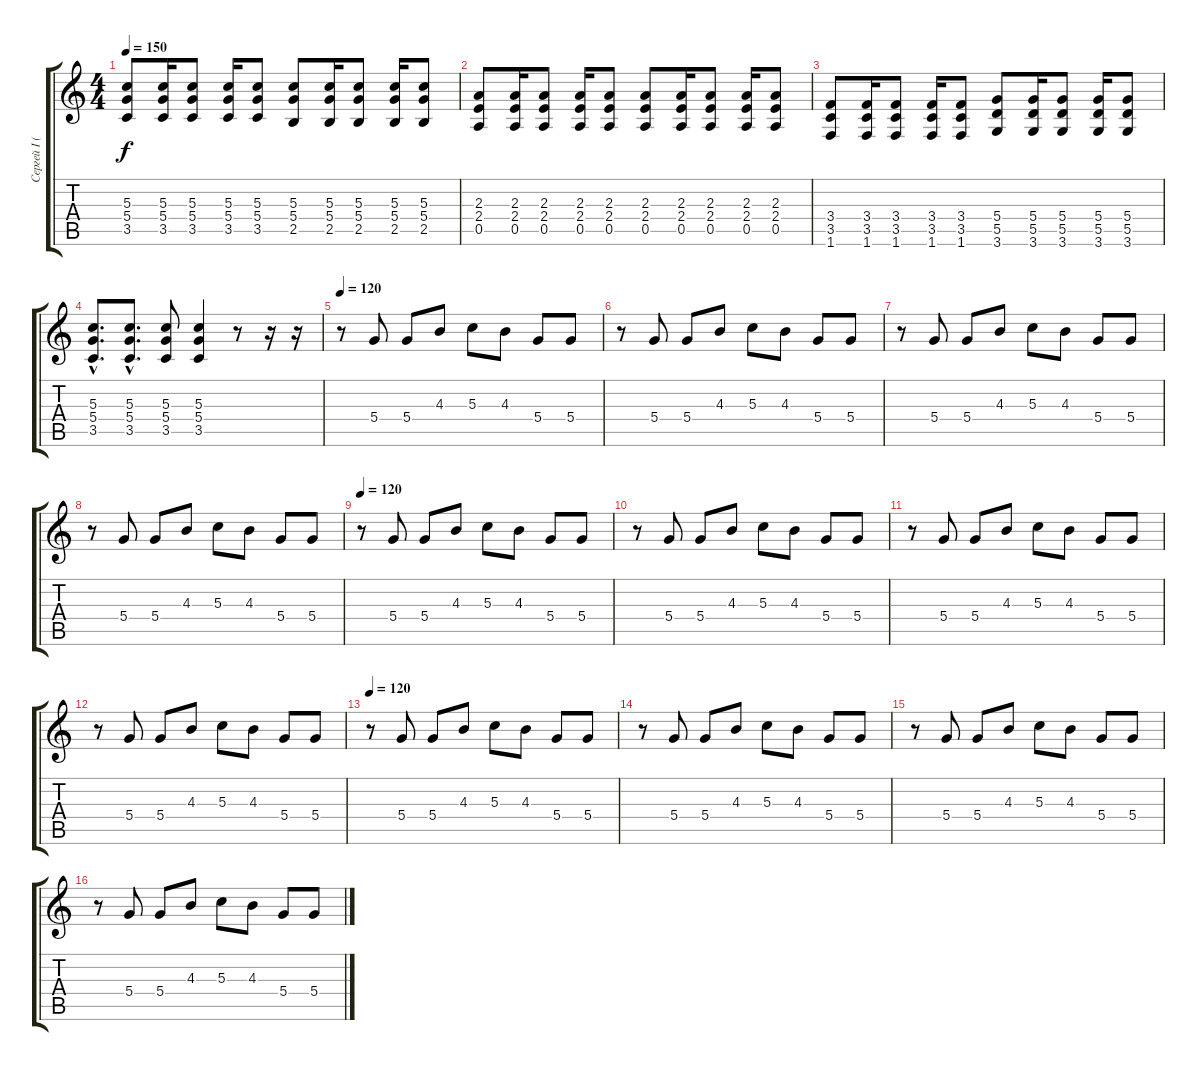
\track ("Сергей I (ГИТАРА)" "Сергей I (") {instrument overdrivenguitar}
\staff {score tabs}
\tuning (E4 B3 G3 D3 A2 E2) {hide}
\ts (4 4)
\tempo 150
\clef g2
\ks c
(5.3 5.4 3.5).8{dy f} (5.3 5.4 3.5).16 (5.3 5.4 3.5).8 (5.3 5.4 3.5).16 (5.3 5.4 3.5).8 (5.3 5.4 2.5).8 (5.3 5.4 2.5).16 (5.3 5.4 2.5).8 (5.3 5.4 2.5).16 (5.3 5.4 2.5).8 |
(2.3 2.4 0.5).8 (2.3 2.4 0.5).16 (2.3 2.4 0.5).8 (2.3 2.4 0.5).16 (2.3 2.4 0.5).8 (2.3 2.4 0.5).8 (2.3 2.4 0.5).16 (2.3 2.4 0.5).8 (2.3 2.4 0.5).16 (2.3 2.4 0.5).8 |
(3.4 3.5 1.6).8 (3.4 3.5 1.6).16 (3.4 3.5 1.6).8 (3.4 3.5 1.6).16 (3.4 3.5 1.6).8 (5.4 5.5 3.6).8 (5.4 5.5 3.6).16 (5.4 5.5 3.6).8 (5.4 5.5 3.6).16 (5.4 5.5 3.6).8 |
(5.3{hac} 5.4{hac} 3.5{hac}).8{d} (5.3{hac} 5.4{hac} 3.5{hac}).8{d} (5.3 5.4 3.5).8 (5.3 5.4 3.5).4 r.8 r.16 r.16 |
\tempo 120
r.8 5.4.8 5.4.8 4.3.8 5.3.8 4.3.8 5.4.8 5.4.8 |
r.8 5.4.8 5.4.8 4.3.8 5.3.8 4.3.8 5.4.8 5.4.8 |
r.8 5.4.8 5.4.8 4.3.8 5.3.8 4.3.8 5.4.8 5.4.8 |
r.8 5.4.8 5.4.8 4.3.8 5.3.8 4.3.8 5.4.8 5.4.8 |
\tempo 120
r.8 5.4.8 5.4.8 4.3.8 5.3.8 4.3.8 5.4.8 5.4.8 |
r.8 5.4.8 5.4.8 4.3.8 5.3.8 4.3.8 5.4.8 5.4.8 |
r.8 5.4.8 5.4.8 4.3.8 5.3.8 4.3.8 5.4.8 5.4.8 |
r.8 5.4.8 5.4.8 4.3.8 5.3.8 4.3.8 5.4.8 5.4.8 |
\tempo 120
r.8 5.4.8 5.4.8 4.3.8 5.3.8 4.3.8 5.4.8 5.4.8 |
r.8 5.4.8 5.4.8 4.3.8 5.3.8 4.3.8 5.4.8 5.4.8 |
r.8 5.4.8 5.4.8 4.3.8 5.3.8 4.3.8 5.4.8 5.4.8 |
r.8 5.4.8 5.4.8 4.3.8 5.3.8 4.3.8 5.4.8 5.4.8
